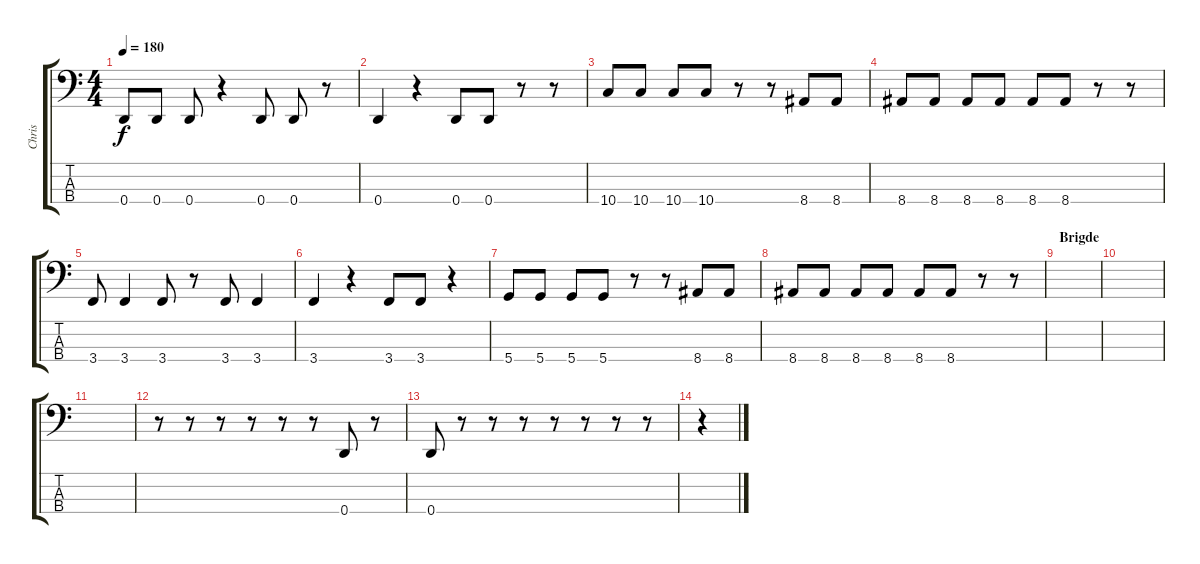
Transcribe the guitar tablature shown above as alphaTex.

\track ("Chris" "Chris") {instrument electricbassfinger}
\staff {score tabs}
\tuning (G2 D2 A1 D1) {hide}
\ts (4 4)
\tempo 180
\clef f4
\ks c
0.4.8{dy f} 0.4.8 0.4.8 r.4 0.4.8 0.4.8 r.8 |
0.4.4 r.4 0.4.8 0.4.8 r.8 r.8 |
10.4.8 10.4.8 10.4.8 10.4.8 r.8 r.8 8.4.8 8.4.8 |
8.4.8 8.4.8 8.4.8 8.4.8 8.4.8 8.4.8 r.8 r.8 |
3.4.8 3.4.4 3.4.8 r.8 3.4.8 3.4.4 |
3.4.4 r.4 3.4.8 3.4.8 r.4 |
5.4.8 5.4.8 5.4.8 5.4.8 r.8 r.8 8.4.8 8.4.8 |
8.4.8 8.4.8 8.4.8 8.4.8 8.4.8 8.4.8 r.8 r.8 |
\section ("" "Brigde")
|
|
|
r.8 r.8 r.8 r.8 r.8 r.8 0.4.8 r.8 |
0.4.8 r.8 r.8 r.8 r.8 r.8 r.8 r.8 |
r.4
